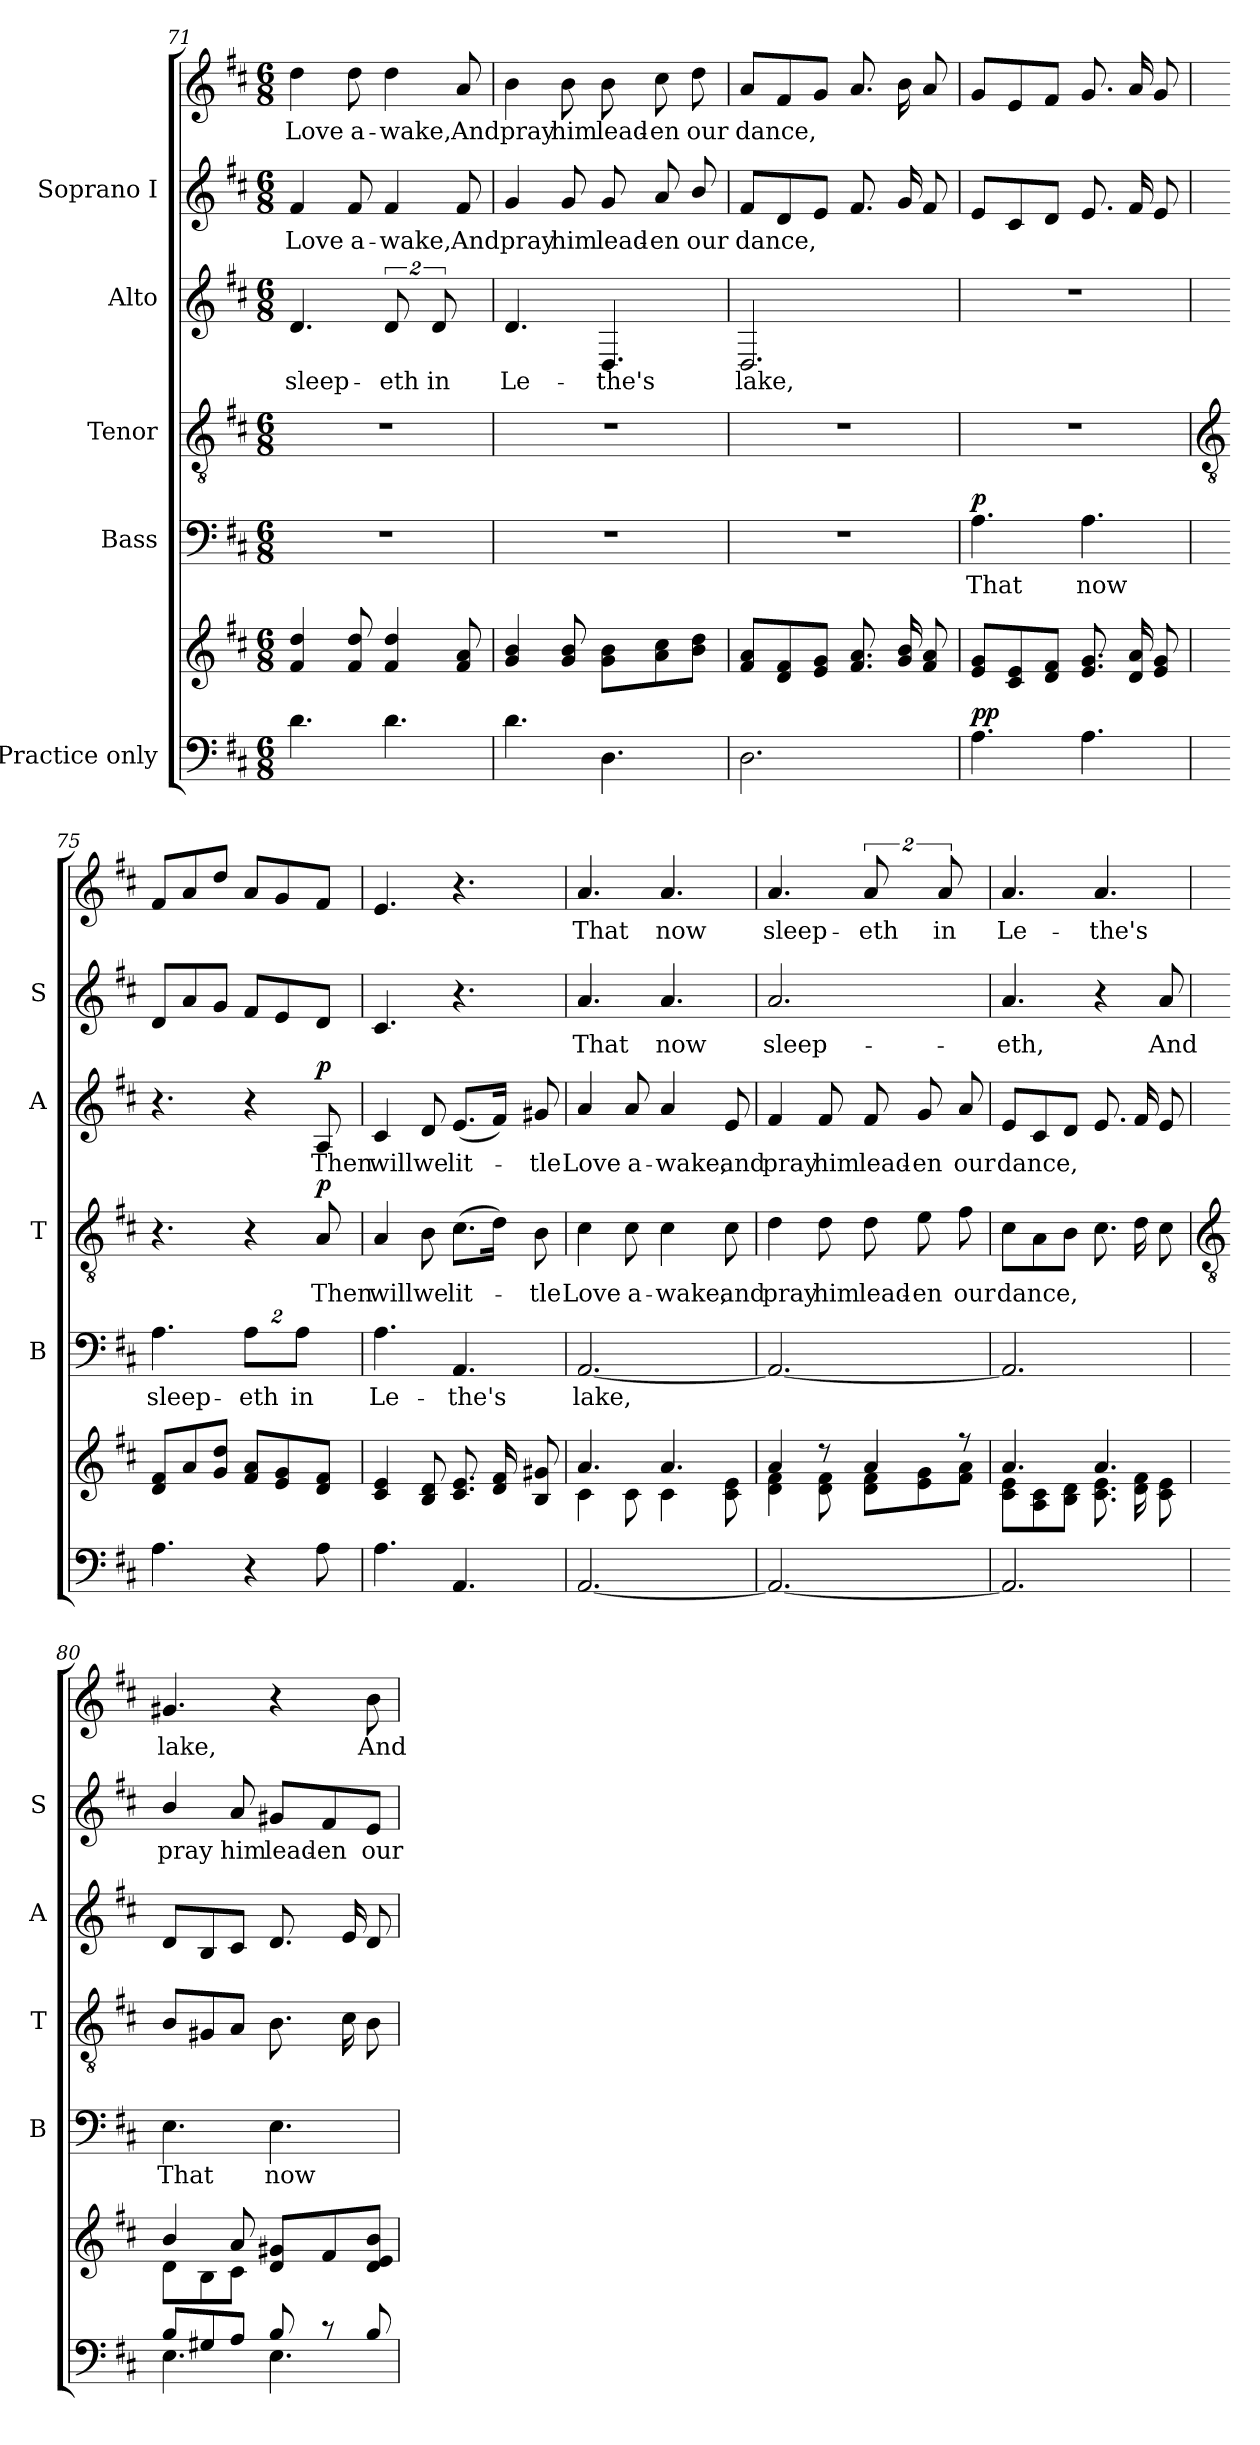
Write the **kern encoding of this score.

**kern	**kern	**dynam	**kern	**text	**dynam	**kern	**text	**dynam	**kern	**text	**dynam	**kern	**text	**kern	**text
*part5	*part5	*part5	*part4	*part4	*part4	*part3	*part3	*part3	*part2	*part2	*part2	*part1	*part1	*part1	*part1
*staff7	*staff6	*staff6/7	*staff5	*staff5	*staff5	*staff4	*staff4	*staff4	*staff3	*staff3	*staff3	*staff2	*staff2	*staff1	*staff1
*I"Practice only	*	*	*I"Bass	*	*	*I"Tenor	*	*	*I"Alto	*	*	*I"Soprano I	*	*	*
*	*	*	*I'B	*	*	*I'T	*	*	*I'A	*	*	*I'S	*	*	*
*clefF4	*clefG2	*	*clefF4	*	*	*clefGv2	*	*	*clefG2	*	*	*clefG2	*	*clefG2	*
*k[f#c#]	*k[f#c#]	*	*k[f#c#]	*	*	*k[f#c#]	*	*	*k[f#c#]	*	*	*k[f#c#]	*	*k[f#c#]	*
*D:	*D:	*	*D:	*	*	*D:	*	*	*D:	*	*	*D:	*	*D:	*
*M6/8	*M6/8	*	*M6/8	*	*	*M6/8	*	*	*M6/8	*	*	*M6/8	*	*M6/8	*
=71	=71	=71	=71	=71	=71	=71	=71	=71	=71	=71	=71	=71	=71	=71	=71
!	!	!	!LO:N:vis=1	!	!	!LO:N:vis=1	!	!	!	!LO:LY:b	!	!	!LO:LY:b	!	!LO:LY:b
4.d	4f# 4dd	.	2.r	.	.	2.r	.	.	4.d	sleep-	.	4f#	Love	4dd	Love
!	!	!	!	!	!	!	!	!	!	!	!	!	!LO:LY:b	!	!LO:LY:b
.	8f# 8dd	.	.	.	.	.	.	.	.	.	.	8f#	a-	8dd	a-
!	!	!	!	!	!	!	!	!	!	!LO:LY:b	!	!	!LO:LY:b	!	!LO:LY:b
4.d	4f# 4dd	.	.	.	.	.	.	.	16%3d	-eth	.	4f#	-wake,	4dd	-wake,
!	!	!	!	!	!	!	!	!	!	!LO:LY:b	!	!	!	!	!
.	.	.	.	.	.	.	.	.	16%3d	in	.	.	.	.	.
!	!	!	!	!	!	!	!	!	!	!	!	!	!LO:LY:b	!	!LO:LY:b
.	8f# 8a	.	.	.	.	.	.	.	.	.	.	8f#	And	8a	And
=72	=72	=72	=72	=72	=72	=72	=72	=72	=72	=72	=72	=72	=72	=72	=72
!	!	!	!LO:N:vis=1	!	!	!LO:N:vis=1	!	!	!	!LO:LY:b	!	!	!LO:LY:b	!	!LO:LY:b
4.d	4g 4b	.	2.r	.	.	2.r	.	.	4.d	Le-	.	4g	pray	4b	pray
!	!	!	!	!	!	!	!	!	!	!	!	!	!LO:LY:b	!	!LO:LY:b
.	8g 8b	.	.	.	.	.	.	.	.	.	.	8g	him	8b	him
!	!	!	!	!	!	!	!	!	!	!LO:LY:b	!	!	!LO:LY:b	!	!LO:LY:b
4.D	8g 8bL	.	.	.	.	.	.	.	4.D	-the's	.	8g	lead-	8b	lead-
!	!	!	!	!	!	!	!	!	!	!	!	!	!LO:LY:b	!	!LO:LY:b
.	8a 8cc#	.	.	.	.	.	.	.	.	.	.	8a	-en	8cc#	-en
!	!	!	!	!	!	!	!	!	!	!	!	!	!LO:LY:b	!	!LO:LY:b
.	8b 8ddJ	.	.	.	.	.	.	.	.	.	.	8b/	our	8dd	our
=73	=73	=73	=73	=73	=73	=73	=73	=73	=73	=73	=73	=73	=73	=73	=73
!	!	!	!LO:N:vis=1	!	!	!LO:N:vis=1	!	!	!	!LO:LY:b	!	!	!LO:LY:b	!	!LO:LY:b
2.D	8f# 8aL	.	2.r	.	.	2.r	.	.	2.D	lake,	.	8f#L	dance,	8aL	dance,
.	8d 8f#	.	.	.	.	.	.	.	.	.	.	8d	.	8f#	.
.	8e 8gJ	.	.	.	.	.	.	.	.	.	.	8eJ	.	8gJ	.
.	8.f# 8.aL	.	.	.	.	.	.	.	.	.	.	8.f#L	.	8.aL	.
.	16g 16bL	.	.	.	.	.	.	.	.	.	.	16gL	.	16bL	.
.	8f# 8aJ	.	.	.	.	.	.	.	.	.	.	8f#J	.	8aJ	.
=74	=74	=74	=74	=74	=74	=74	=74	=74	=74	=74	=74	=74	=74	=74	=74
!	!	!LO:DY:a=2	!	!LO:LY:b	!	!LO:N:vis=1	!	!	!LO:N:vis=1	!	!	!	!	!	!
!	!	!LO:DY:n=1:b	!	!	!LO:DY:b	!	!	!	!	!	!	!	!	!	!
4.A	8e 8gL	p p	4.A	That	p	2.r	.	.	2.r	.	.	8eL	.	8gL	.
.	8c# 8e	.	.	.	.	.	.	.	.	.	.	8c#	.	8e	.
.	8d 8f#J	.	.	.	.	.	.	.	.	.	.	8dJ	.	8f#J	.
!	!	!	!	!LO:LY:b	!	!	!	!	!	!	!	!	!	!	!
4.A	8.e 8.gL	.	4.A	now	.	.	.	.	.	.	.	8.eL	.	8.gL	.
.	16d 16aL	.	.	.	.	.	.	.	.	.	.	16f#L	.	16aL	.
.	8e 8gJ	.	.	.	.	.	.	.	.	.	.	8eJ	.	8gJ	.
!!LO:LB:g=z
=75	=75	=75	=75	=75	=75	=75	=75	=75	=75	=75	=75	=75	=75	=75	=75
*	*	*	*	*	*	*clefGv2	*	*	*	*	*	*	*	*	*
*	*^	*	*	*	*	*	*	*	*	*	*	*	*	*	*
!	!	!LO:N:vis=1	!	!	!LO:LY:b	!	!	!	!	!	!	!	!	!	!	!
4.A	8d/ 8f#/L	2.ryy	.	4.A	sleep-	.	4.r	.	.	4.r	.	.	8dL	.	8f#L	.
.	8a/	.	.	.	.	.	.	.	.	.	.	.	8a	.	8a	.
.	8g/ 8dd/J	.	.	.	.	.	.	.	.	.	.	.	8gJ	.	8ddJ	.
!	!	!	!	!	!LO:LY:b	!	!	!	!	!	!	!	!	!	!	!
4r	8f#/ 8a/L	.	.	16%3A\L	-eth	.	4r	.	.	4r	.	.	8f#L	.	8aL	.
.	8e/ 8g/	.	.	.	.	.	.	.	.	.	.	.	8e	.	8g	.
!	!	!	!	!	!LO:LY:b	!	!	!	!	!	!	!	!	!	!	!
.	.	.	.	16%3A\J	in	.	.	.	.	.	.	.	.	.	.	.
!	!	!	!	!	!	!	!	!LO:LY:b	!LO:DY:b	!	!LO:LY:b	!LO:DY:b	!	!	!	!
8A	8d/ 8f#/J	.	.	.	.	.	8A	Then	p	8A	Then	p	8dJ	.	8f#J	.
=76	=76	=76	=76	=76	=76	=76	=76	=76	=76	=76	=76	=76	=76	=76	=76	=76
!	!	!LO:N:vis=1	!	!	!LO:LY:b	!	!	!LO:LY:b	!	!	!LO:LY:b	!	!	!	!	!
4.A	4c#/ 4e/	2.ryy	.	4.A	Le-	.	4A	will	.	4c#	will	.	4.c#	.	4.e	.
!	!	!	!	!	!	!	!	!LO:LY:b	!	!	!LO:LY:b	!	!	!	!	!
.	8B/ 8d/	.	.	.	.	.	8B	we	.	8d	we	.	.	.	.	.
!	!	!	!	!	!LO:LY:b	!	!	!LO:LY:b	!	!	!LO:LY:b	!	!	!	!	!
4.AA	8.c#/ 8.e/L	.	.	4.AA	-the's	.	(>8.c#L	lit-	.	(<8.eL	lit-	.	4.r	.	4.r	.
.	16d/ 16f#/L	.	.	.	.	.	16dJ)	.	.	16f#J)	.	.	.	.	.	.
!	!	!	!	!	!	!	!	!LO:LY:b	!	!	!LO:LY:b	!	!	!	!	!
.	8B/ 8g#X/J	.	.	.	.	.	8B	tle	.	8g#X	tle	.	.	.	.	.
=77	=77	=77	=77	=77	=77	=77	=77	=77	=77	=77	=77	=77	=77	=77	=77	=77
!	!	!	!	!	!LO:LY:b	!	!	!LO:LY:b	!	!	!LO:LY:b	!	!	!LO:LY:b	!	!LO:LY:b
[2.AA	4.a/	4c#\	.	[2.AA	lake,	.	4c#	Love	.	4a	Love	.	4.a	That	4.a	That
!	!	!	!	!	!	!	!	!LO:LY:b	!	!	!LO:LY:b	!	!	!	!	!
.	.	8c#\	.	.	.	.	8c#	a-	.	8a	a-	.	.	.	.	.
!	!	!	!	!	!	!	!	!LO:LY:b	!	!	!LO:LY:b	!	!	!LO:LY:b	!	!LO:LY:b
.	4.a/	4c#\	.	.	.	.	4c#	-wake,	.	4a	-wake,	.	4.a	now	4.a	now
!	!	!	!	!	!	!	!	!LO:LY:b	!	!	!LO:LY:b	!	!	!	!	!
.	.	8c#\ 8e\	.	.	.	.	8c#	and	.	8e	and	.	.	.	.	.
=78	=78	=78	=78	=78	=78	=78	=78	=78	=78	=78	=78	=78	=78	=78	=78	=78
!	!	!	!	!	!	!	!	!LO:LY:b	!	!	!LO:LY:b	!	!	!LO:LY:b	!	!LO:LY:b
2.AA_	4a/	4d\ 4f#\	.	2.AA_	.	.	4d	pray	.	4f#	pray	.	2.a	sleep-	4.a	sleep-
!	!	!	!	!	!	!	!	!LO:LY:b	!	!	!LO:LY:b	!	!	!	!	!
.	8r	8d\ 8f#\	.	.	.	.	8d	him	.	8f#	him	.	.	.	.	.
!	!	!	!	!	!	!	!	!LO:LY:b	!	!	!LO:LY:b	!	!	!	!	!LO:LY:b
.	4a/	8d\ 8f#\L	.	.	.	.	8d	lead-	.	8f#	lead-	.	.	.	16%3a	-eth
!	!	!	!	!	!	!	!	!LO:LY:b	!	!	!LO:LY:b	!	!	!	!	!
.	.	8e\ 8g\	.	.	.	.	8e	-en	.	8g	-en	.	.	.	.	.
!	!	!	!	!	!	!	!	!	!	!	!	!	!	!	!	!LO:LY:b
.	.	.	.	.	.	.	.	.	.	.	.	.	.	.	16%3a	in
!	!	!	!	!	!	!	!	!LO:LY:b	!	!	!LO:LY:b	!	!	!	!	!
.	8r	8f#\ 8a\J	.	.	.	.	8f#	our	.	8a	our	.	.	.	.	.
=79	=79	=79	=79	=79	=79	=79	=79	=79	=79	=79	=79	=79	=79	=79	=79	=79
!	!	!	!	!	!	!	!	!LO:LY:b	!	!	!LO:LY:b	!	!	!LO:LY:b	!	!LO:LY:b
2.AA]	4.a/	8c#\ 8e\L	.	2.AA]	.	.	8c#L	dance,	.	8eL	dance,	.	4.a	eth,	4.a	-Le-
.	.	8A\ 8c#\	.	.	.	.	8A	.	.	8c#	.	.	.	.	.	.
.	.	8B\ 8d\J	.	.	.	.	8BJ	.	.	8dJ	.	.	.	.	.	.
!	!	!	!	!	!	!	!	!	!	!	!	!	!	!	!	!LO:LY:b
.	4.a/	8.c#\ 8.e\L	.	.	.	.	8.c#L	.	.	8.eL	.	.	4r	.	4.a	-the's
.	.	16d\ 16f#\L	.	.	.	.	16dL	.	.	16f#L	.	.	.	.	.	.
!	!	!	!	!	!	!	!	!	!	!	!	!	!	!LO:LY:b	!	!
.	.	8c#\ 8e\J	.	.	.	.	8c#J	.	.	8eJ	.	.	8a	And	.	.
!!LO:LB:g=z
=80	=80	=80	=80	=80	=80	=80	=80	=80	=80	=80	=80	=80	=80	=80	=80	=80
*	*	*	*	*	*	*	*clefGv2	*	*	*	*	*	*	*	*	*
*^	*	*	*	*	*	*	*	*	*	*	*	*	*	*	*	*
!	!	!	!	!	!	!LO:LY:b	!	!	!	!	!	!	!	!	!LO:LY:b	!	!LO:LY:b
8B/L	4.E	4b/	8d\L	.	4.E	That	.	8BL	.	.	8dL	.	.	4b/	pray	4.g#X	lake,
8G#X/	.	.	8B\	.	.	.	.	8G#X	.	.	8B	.	.	.	.	.	.
!	!	!	!	!	!	!	!	!	!	!	!	!	!	!	!LO:LY:b	!	!
8A/J	.	8a/	8c#\J	.	.	.	.	8AJ	.	.	8c#J	.	.	8a	him	.	.
!	!	!	!	!	!	!LO:LY:b	!	!	!	!	!	!	!	!	!LO:LY:b	!	!
8B/	4.E	8d/ 8g#X/L	4.ryy	.	4.E	now	.	8.BL	.	.	8.dL	.	.	8g#XL	lead-	4r	.
!	!	!	!	!	!	!	!	!	!	!	!	!	!	!	!LO:LY:b	!	!
8r	.	8f#/	.	.	.	.	.	.	.	.	.	.	.	8f#	-en	.	.
.	.	.	.	.	.	.	.	16c#L	.	.	16eL	.	.	.	.	.	.
!	!	!	!	!	!	!	!	!	!	!	!	!	!	!	!LO:LY:b	!	!LO:LY:b
8B/	.	8d/ 8e/ 8b/J	.	.	.	.	.	8BJ	.	.	8dJ	.	.	8eJ	our	8b	And
*v	*v	*	*	*	*	*	*	*	*	*	*	*	*	*	*	*	*
*	*v	*v	*	*	*	*	*	*	*	*	*	*	*	*	*	*
=	=	=	=	=	=	=	=	=	=	=	=	=	=	=	=
*-	*-	*-	*-	*-	*-	*-	*-	*-	*-	*-	*-	*-	*-	*-	*-
